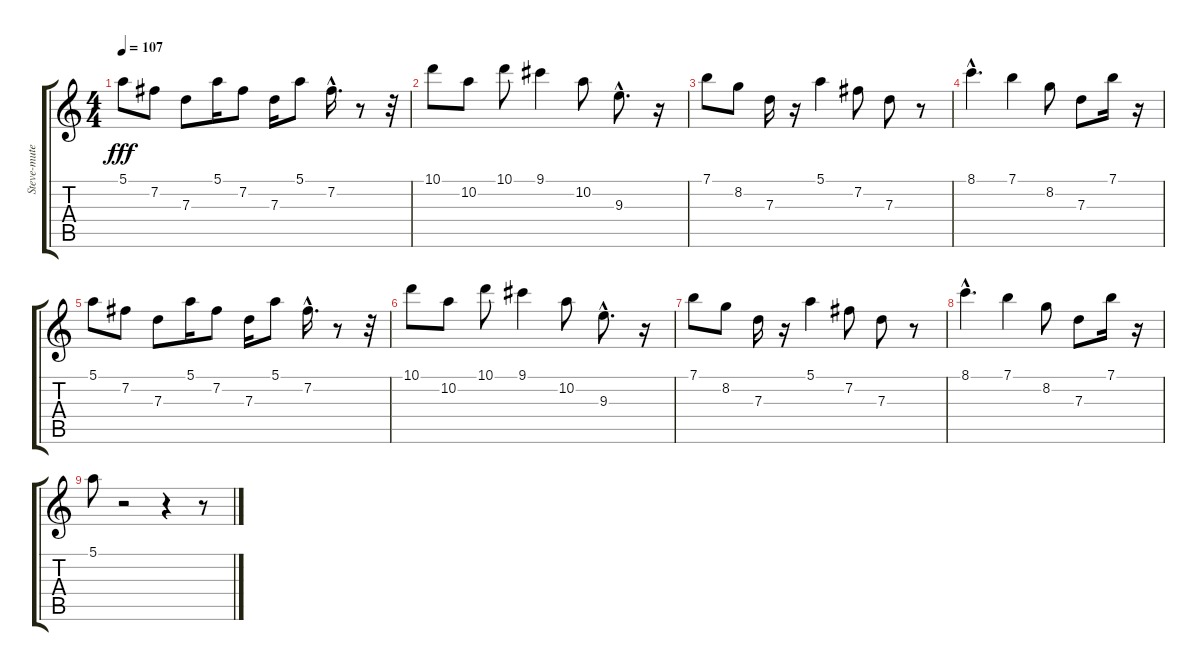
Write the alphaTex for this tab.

\track ("Steve-mute guitar" "Steve-mute") {instrument electricguitarmuted}
\staff {score tabs}
\tuning (E4 B3 G3 D3 A2 E2) {hide}
\ts (4 4)
\tempo 107
\clef g2
\ks c
5.1.8{dy fff} 7.2.8 7.3.8 5.1.16 7.2.8 7.3.16 5.1.8 7.2{hac}.16{d} r.8 r.32 |
10.1.8 10.2.8 10.1.8 9.1.4 10.2.8 9.3{hac}.8{d} r.16 |
7.1.8 8.2.8 7.3.16 r.16 5.1.4 7.2.8 7.3.8 r.8 |
8.1{hac}.4{d} 7.1.4 8.2.8 7.3.8 7.1.16 r.16 |
5.1.8 7.2.8 7.3.8 5.1.16 7.2.8 7.3.16 5.1.8 7.2{hac}.16{d} r.8 r.32 |
10.1.8 10.2.8 10.1.8 9.1.4 10.2.8 9.3{hac}.8{d} r.16 |
7.1.8 8.2.8 7.3.16 r.16 5.1.4 7.2.8 7.3.8 r.8 |
8.1{hac}.4{d} 7.1.4 8.2.8 7.3.8 7.1.16 r.16 |
5.1.8 r.2 r.4 r.8
